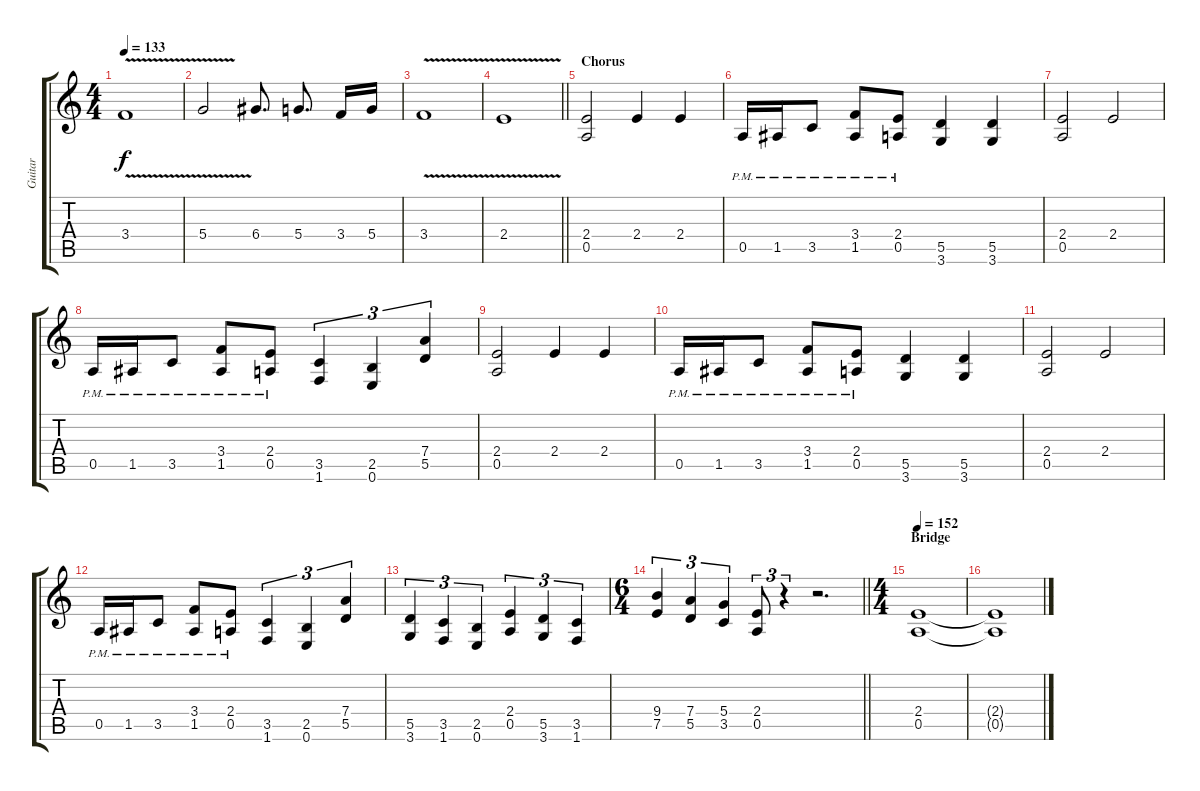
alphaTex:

\track ("Guitar" "Guitar") {instrument distortionguitar}
\staff {score tabs}
\tuning (E4 B3 G3 D3 A2 E2) {hide}
\ts (4 4)
\tempo 133
\clef g2
\ks aminor
3.4{v}.1{dy f} |
5.4{v}.2 6.4.8{d beam split} 5.4.8{d} 3.4.16 5.4.16 |
3.4{v}.1 |
\barLineRight lightlight
2.4{v}.1 |
\section ("" "Chorus")
(2.4 0.5).2 2.4.4 2.4.4 |
0.5{pm}.16 1.5{pm}.16 3.5{pm}.8 (3.4{pm} 1.5{pm}).8 (2.4{pm} 0.5{pm}).8 (5.5 3.6).4 (5.5 3.6).4 |
(2.4 0.5).2 2.4.2 |
0.5{pm}.16 1.5{pm}.16 3.5{pm}.8 (3.4{pm} 1.5{pm}).8 (2.4{pm} 0.5{pm}).8 (3.5 1.6).4{tu (3 2)} (2.5 0.6).4{tu (3 2)} (7.4 5.5).4{tu (3 2)} |
(2.4 0.5).2 2.4.4 2.4.4 |
0.5{pm}.16 1.5{pm}.16 3.5{pm}.8 (3.4{pm} 1.5{pm}).8 (2.4{pm} 0.5{pm}).8 (5.5 3.6).4 (5.5 3.6).4 |
(2.4 0.5).2 2.4.2 |
0.5{pm}.16 1.5{pm}.16 3.5{pm}.8 (3.4{pm} 1.5{pm}).8 (2.4{pm} 0.5{pm}).8 (3.5 1.6).4{tu (3 2)} (2.5 0.6).4{tu (3 2)} (7.4 5.5).4{tu (3 2)} |
(5.5 3.6).4{tu (3 2)} (3.5 1.6).4{tu (3 2)} (2.5 0.6).4{tu (3 2)} (2.4 0.5).4{tu (3 2)} (5.5 3.6).4{tu (3 2)} (3.5 1.6).4{tu (3 2)} |
\ts (6 4)
\barLineRight lightlight
(9.4 7.5).4{tu (3 2)} (7.4 5.5).4{tu (3 2)} (5.4 3.5).4{tu (3 2)} (2.4 0.5).8{tu (3 2)} r.4{tu (3 2)} r.2{d} |
\ts (4 4)
\section ("" "Bridge")
\tempo 152
(2.4 0.5).1 |
(2.4{t} 0.5{t}).1
